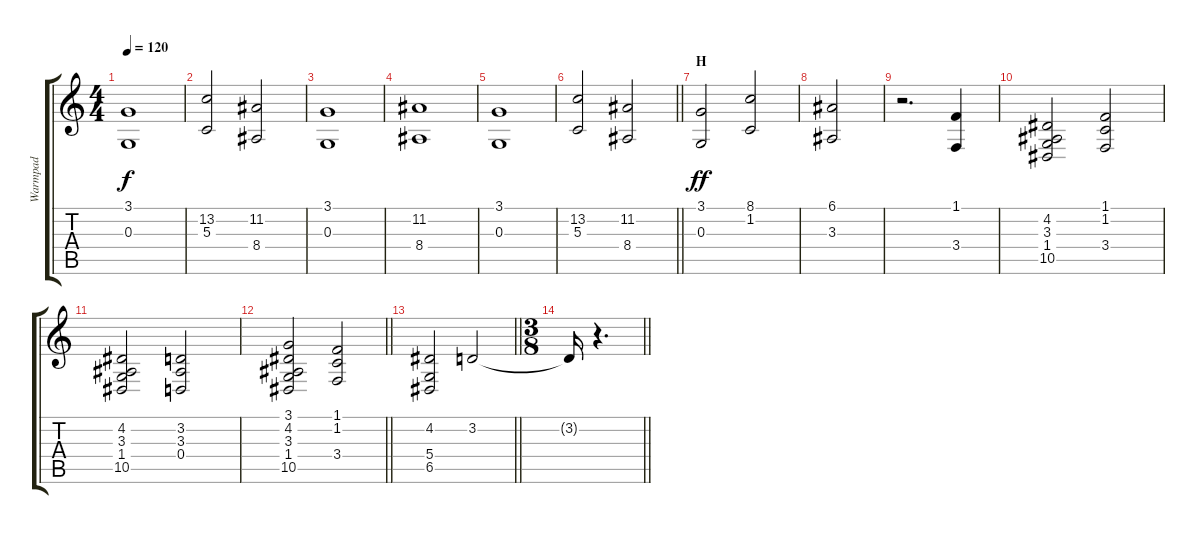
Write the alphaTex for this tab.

\track ("Warmpad" "Warmpad") {instrument stringensemble1}
\staff {score tabs}
\tuning (E4 B3 G3 D3 A2 E2) {hide}
\ts (4 4)
\tempo 120
\clef g2
\ks c
(3.1 0.3).1{dy f} |
(13.2 5.3).2 (11.2 8.4).2 |
(3.1 0.3).1 |
(11.2 8.4).1 |
(3.1 0.3).1 |
\barLineRight lightlight
(13.2 5.3).2 (11.2 8.4).2 |
\section ("" "H")
(3.1 0.3).2{dy ff} (8.1 1.2).2 |
(6.1 3.3).2 |
r.2{d} (1.1 3.4).4 |
(4.2 3.3 1.4 10.5).2 (1.1 1.2 3.4).2 |
(4.2 3.3 1.4 10.5).2 (3.2 3.3 0.4).2 |
\barLineRight lightlight
(3.1 4.2 3.3 1.4 10.5).2 (1.1 1.2 3.4).2 |
\barLineRight lightlight
(4.2 5.4 6.5).2 3.2.2 |
\ts (3 8)
\barLineRight lightlight
3.2{t}.16 r.4{d}
